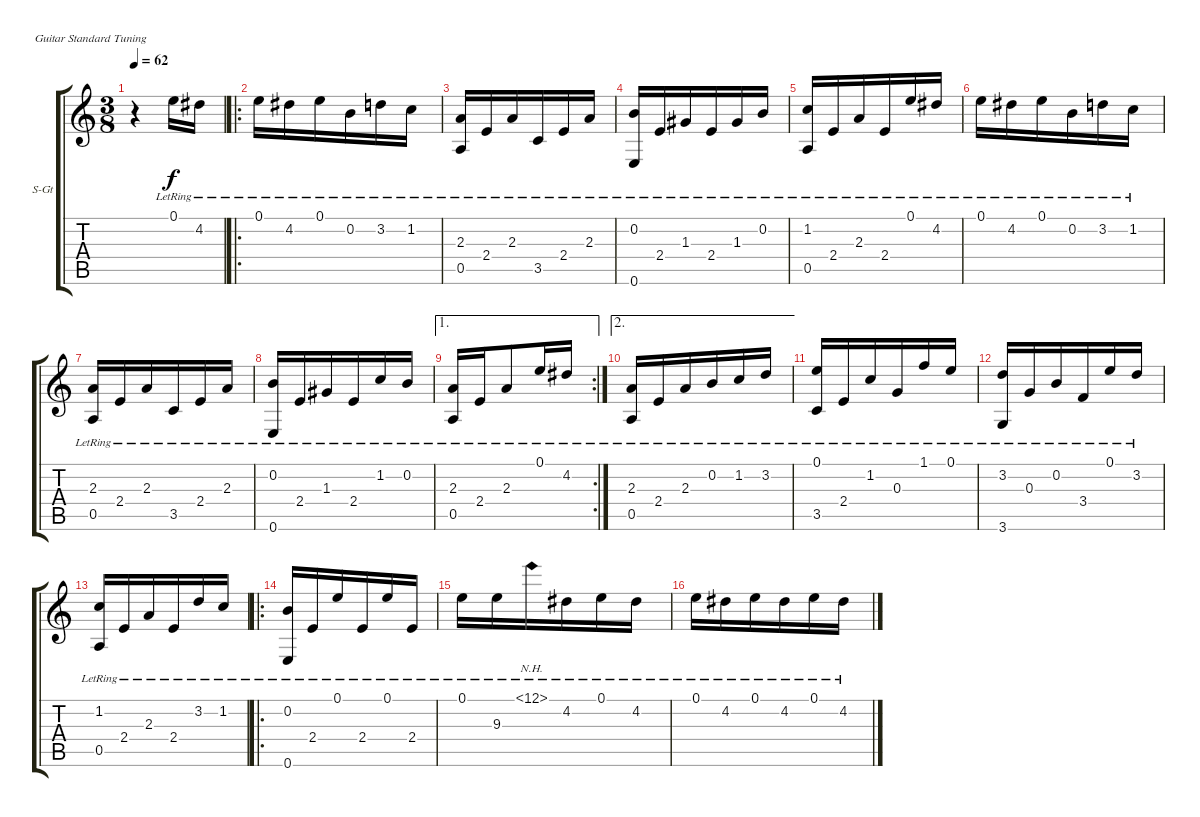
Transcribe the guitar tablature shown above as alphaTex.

\bracketExtendMode groupsimilarinstruments
\firstSystemTrackNameOrientation horizontal
\otherSystemsTrackNameOrientation horizontal
\track ("Classiacal Guitar" "S-Gt") {instrument acousticgrandpiano}
\staff {score tabs}
\tuning (E4 B3 G3 D3 A2 E2)
\displaytranspose 12
\ts (3 8)
\tempo 62
\clef g2
\scale
0.215577
\ks c
r.4{dy f instrument acousticgrandpiano} 0.1{lr}.16 4.2{lr}.16 |
\ro
\scale
0.222531 0.1{lr}.16 4.2{lr}.16 0.1{lr}.16 0.2{lr}.16 3.2{lr}.16 1.2{lr}.16 |
\scale
0.150209 (2.3{lr} 0.5{lr}).16 2.4{lr}.16 2.3{lr}.16 3.5{lr}.16 2.4{lr}.16 2.3{lr}.16 |
\scale
0.205841 (0.2{lr} 0.6{lr}).16 2.4{lr}.16 1.3{lr}.16 2.4{lr}.16 1.3{lr}.16 0.2{lr}.16 |
\scale
0.205841 (1.2{lr} 0.5{lr}).16 2.4{lr}.16 2.3{lr}.16 2.4{lr}.16 0.1{lr}.16 4.2{lr}.16 |
\scale
0.227343 0.1{lr}.16 4.2{lr}.16 0.1{lr}.16 0.2{lr}.16 3.2{lr}.16 1.2{lr}.16 |
\scale
0.165899 (2.3{lr} 0.5{lr}).16 2.4{lr}.16 2.3{lr}.16 3.5{lr}.16 2.4{lr}.16 2.3{lr}.16 |
\scale
0.227343 (0.2{lr} 0.6{lr}).16 2.4{lr}.16 1.3{lr}.16 2.4{lr}.16 1.2{lr}.16 0.2{lr}.16 |
\ae 1
\rc 2
\scale
0.213518 (2.3{lr} 0.5{lr}).16 2.4{lr}.16 2.3{lr}.8 0.1{lr}.16 4.2{lr}.16 |
\ae 2
\scale
0.165899 (2.3{lr} 0.5{lr}).16 2.4{lr}.16 2.3{lr}.16 0.2{lr}.16 1.2{lr}.16 3.2{lr}.16 |
\scale
0.171701 (0.1{lr} 3.5{lr}).16 2.4{lr}.16 1.2{lr}.16 0.3{lr}.16 1.1{lr}.16 0.1{lr}.16 |
\scale
0.171701 (3.2{lr} 3.6{lr}).16 0.3{lr}.16 0.2{lr}.16 3.4{lr}.16 0.1{lr}.16 3.2{lr}.16 |
\scale
0.171701 (1.2{lr} 0.5{lr}).16 2.4{lr}.16 2.3{lr}.16 2.4{lr}.16 3.2{lr}.16 1.2{lr}.16 |
\ro
\scale
0.190779 (0.2{lr} 0.6{lr}).16 2.4{lr}.16 0.1{lr}.16 2.4{lr}.16 0.1{lr}.16 2.4{lr}.16 |
\scale
0.294118 0.1{lr}.16 9.3{lr}.16 12.1{nh lr}.16 4.2{lr}.16 0.1{lr}.16 4.2{lr}.16 |
\scale
0.211429 0.1{lr}.16 4.2{lr}.16 0.1{lr}.16 4.2{lr}.16 0.1{lr}.16 4.2{lr}.16
